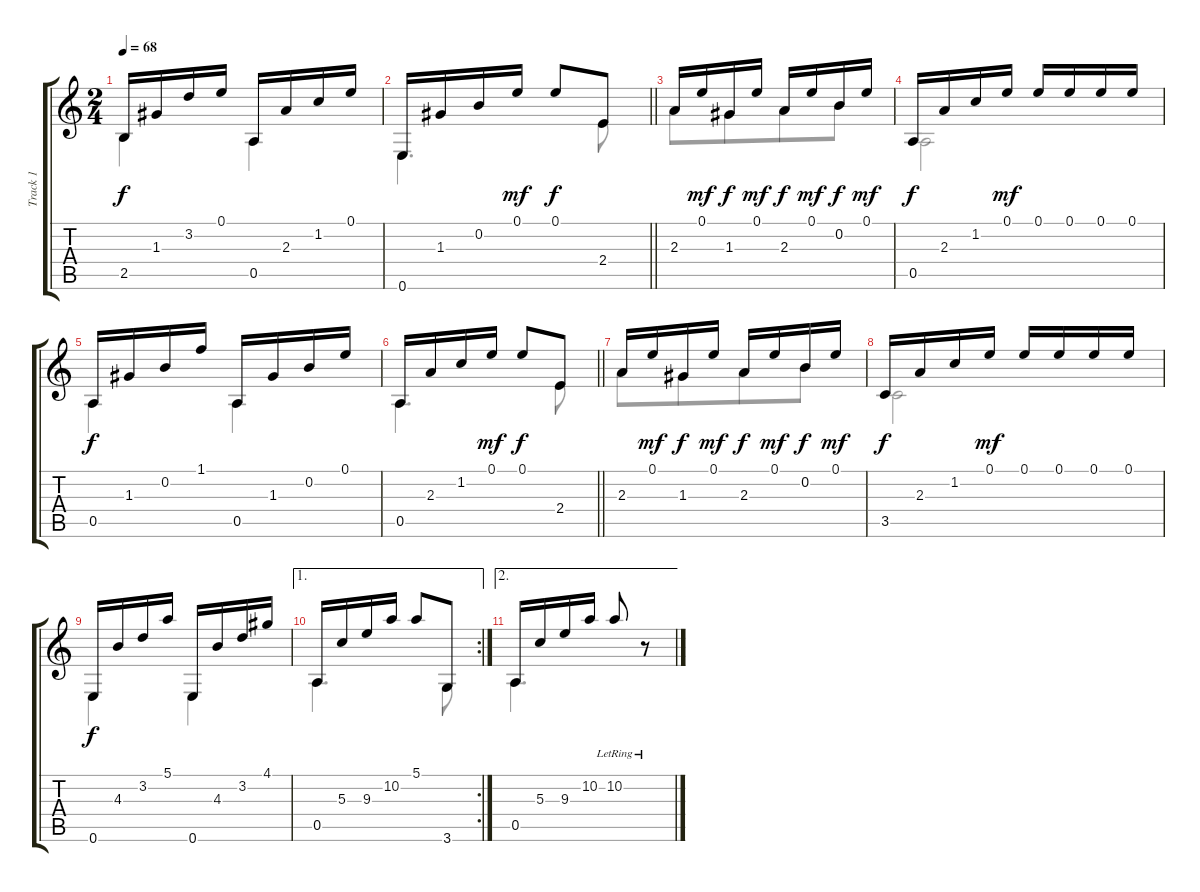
\track ("Track 1" "Track 1") {instrument acousticguitarnylon}
\staff {score tabs}
\tuning (E4 B3 G3 D3 A2 E2) {hide}
\voice
\ts (2 4)
\tempo 68
\clef g2
\ks c
2.5.16{dy f} 1.3.16 3.2.16 0.1.16 0.5.16 2.3.16 1.2.16 0.1.16 |
\barLineRight lightlight
0.6.16 1.3.16 0.2.16 0.1.16{dy mf} 0.1.8{dy f beam merge} 2.4.8 |
2.3.16 0.1.16{dy mf} 1.3.16{dy f} 0.1.16{dy mf} 2.3.16{dy f} 0.1.16{dy mf} 0.2.16{dy f} 0.1.16{dy mf} |
0.5.16{dy f} 2.3.16 1.2.16 0.1.16{dy mf} 0.1.16 0.1.16 0.1.16 0.1.16 |
0.5.16{dy f} 1.3.16 0.2.16 1.1.16 0.5.16 1.3.16 0.2.16 0.1.16 |
\barLineRight lightlight
0.5.16 2.3.16 1.2.16 0.1.16{dy mf} 0.1.8{dy f} 2.4.8 |
2.3.16 0.1.16{dy mf} 1.3.16{dy f} 0.1.16{dy mf} 2.3.16{dy f} 0.1.16{dy mf} 0.2.16{dy f} 0.1.16{dy mf} |
3.5.16{dy f} 2.3.16 1.2.16 0.1.16{dy mf} 0.1.16 0.1.16 0.1.16 0.1.16 |
0.6.16{dy f} 4.3.16 3.2.16 5.1.16 0.6.16 4.3.16 3.2.16 4.1.16 |
\ae 1
\rc 2
0.5.16 5.3.16 9.3.16 10.2.16 5.1.8 3.6.8 |
\ae 2
0.5.16 5.3.16 9.3.16 10.2.16 10.2{lr}.8 r.8
\voice
\clef g2
\ottava regular
\simile none
\ks c
2.5.4{dy f} 0.5.4 |
\barLineRight lightlight
0.6.4{d} 2.4.8 |
2.3.8 1.3.8{beam merge} 2.3.8 0.2.8 |
0.5.2 |
0.5.4 0.5.4 |
\barLineRight lightlight
0.5.4{d} 2.4.8 |
2.3.8 1.3.8{beam merge} 2.3.8 0.2.8 |
3.5.2 |
0.6.4 0.6.4 |
0.5.4{d} 3.6.8 |
0.5.4{d} r.8
